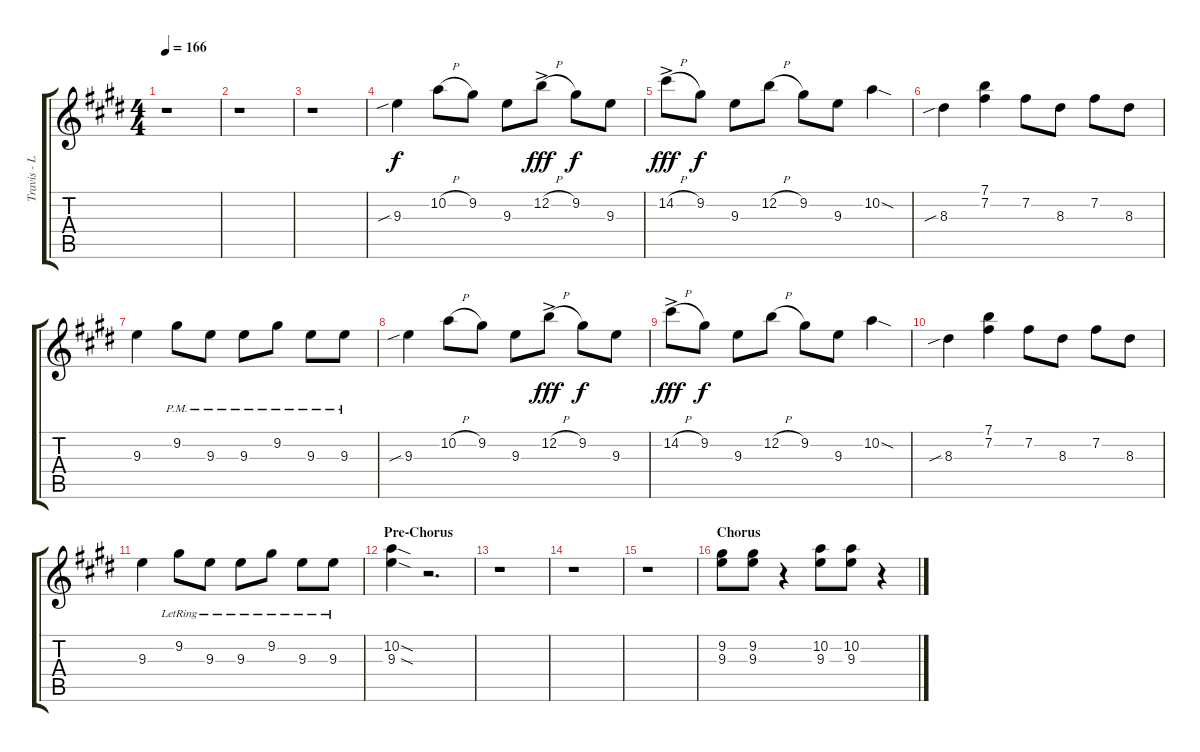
\track ("Travis - Lead" "Travis - L") {instrument distortionguitar}
\staff {score tabs}
\tuning (E4 B3 G3 D3 A2 E2) {hide}
\ts (4 4)
\tempo 166
\clef g2
\ks e
r.1{dy f} |
r.1 |
r.1 |
9.3{sib}.4 10.2{h}.8 9.2.8 9.3.8 12.2{h ac}.8{dy fff} 9.2.8{dy f} 9.3.8 |
14.2{h ac}.8{dy fff} 9.2.8{dy f} 9.3.8 12.2{h}.8 9.2.8 9.3.8 10.2{sod}.4 |
8.3{sib}.4 (7.1 7.2).4 7.2.8 8.3.8 7.2.8 8.3.8 |
9.3.4 9.2{pm}.8 9.3{pm}.8 9.3{pm}.8 9.2{pm}.8 9.3{pm}.8 9.3{pm}.8 |
9.3{sib}.4 10.2{h}.8 9.2.8 9.3.8 12.2{h ac}.8{dy fff} 9.2.8{dy f} 9.3.8 |
14.2{h ac}.8{dy fff} 9.2.8{dy f} 9.3.8 12.2{h}.8 9.2.8 9.3.8 10.2{sod}.4 |
8.3{sib}.4 (7.1 7.2).4 7.2.8 8.3.8 7.2.8 8.3.8 |
9.3.4 9.2{lr}.8 9.3{lr}.8 9.3{lr}.8 9.2{lr}.8 9.3{lr}.8 9.3{lr}.8 |
\section ("" "Pre-Chorus")
(10.2{sod} 9.3{sod}).4 r.2{d} |
r.1 |
r.1 |
r.1 |
\section ("" "Chorus")
(9.2 9.3).8 (9.2 9.3).8 r.4 (10.2 9.3).8 (10.2 9.3).8 r.4
